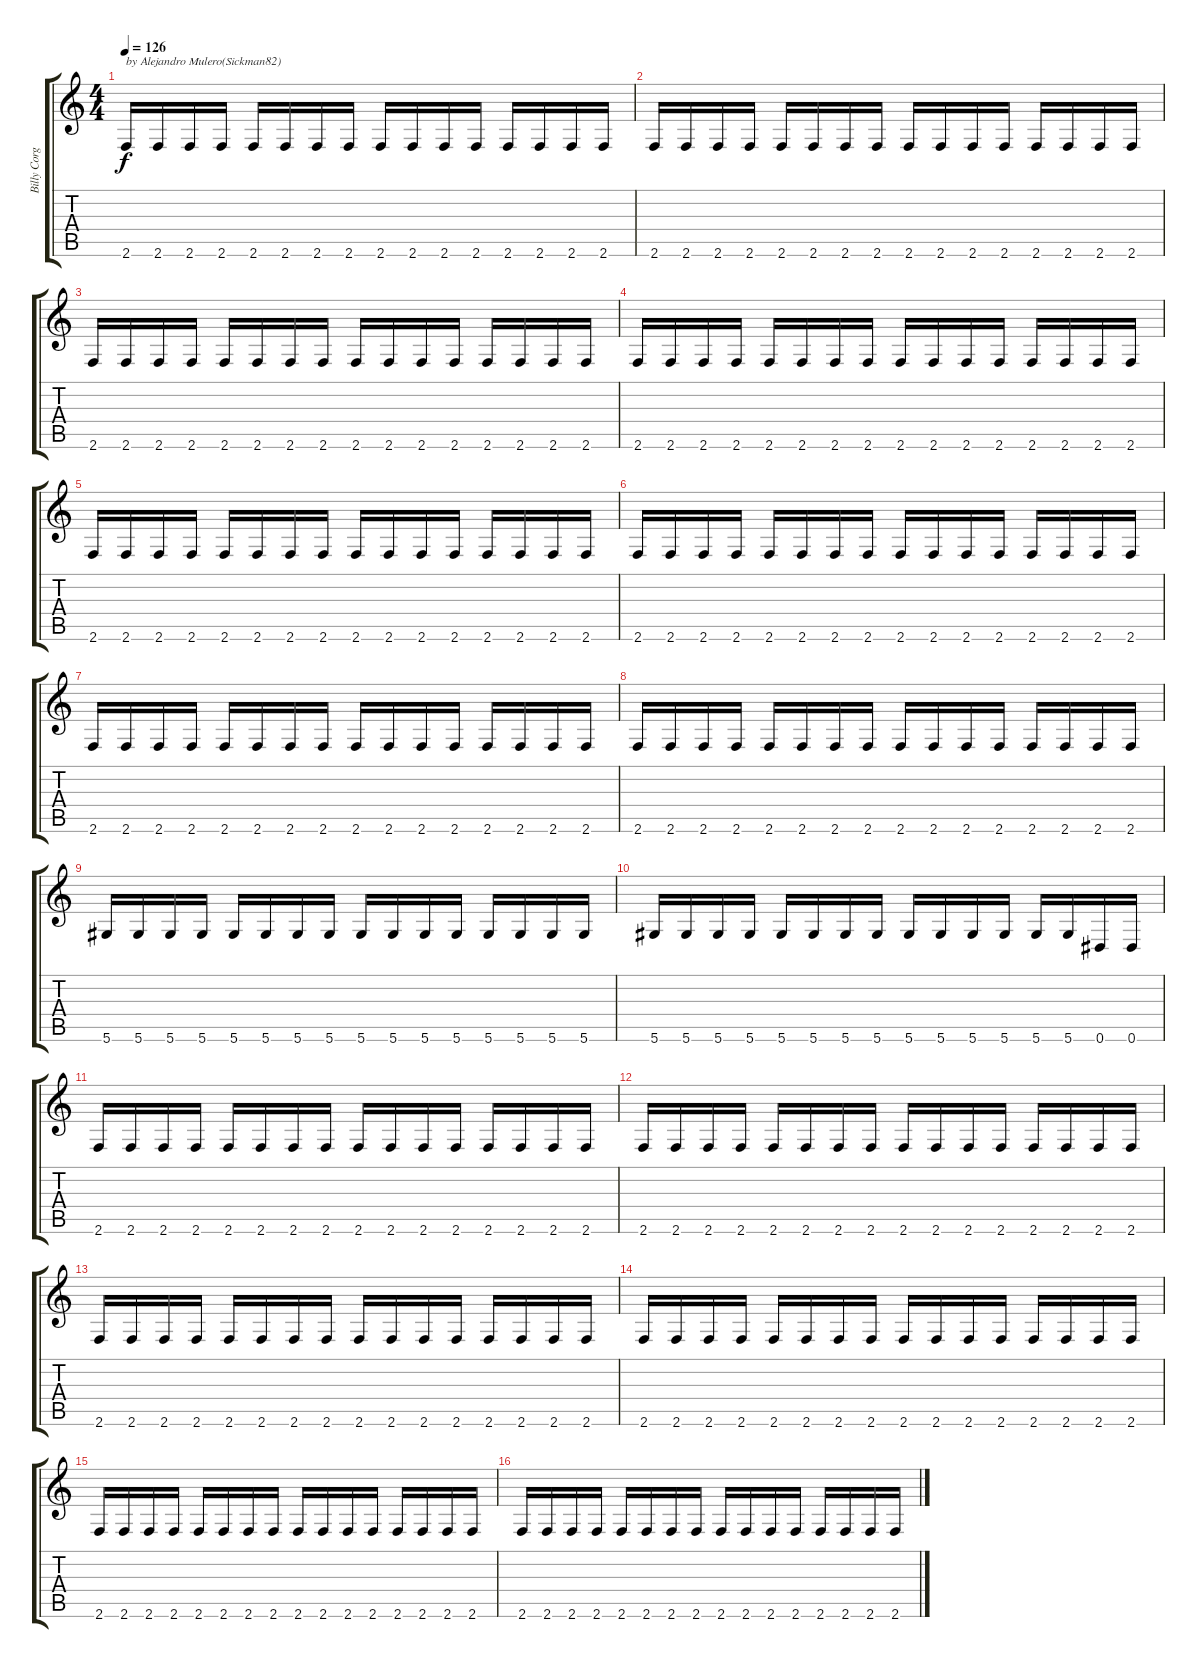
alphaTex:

\track ("Billy Corgan" "Billy Corg") {instrument overdrivenguitar}
\staff {score tabs}
\tuning (Eb4 Bb3 Gb3 Db3 Ab2 Eb2) {hide}
\ts (4 4)
\tempo 126
\clef g2
\ks c
2.6.16{txt "by Alejandro Mulero(Sickman82)" dy f instrument overdrivenguitar} 2.6.16 2.6.16 2.6.16 2.6.16 2.6.16 2.6.16 2.6.16 2.6.16 2.6.16 2.6.16 2.6.16 2.6.16 2.6.16 2.6.16 2.6.16 |
2.6.16 2.6.16 2.6.16 2.6.16 2.6.16 2.6.16 2.6.16 2.6.16 2.6.16 2.6.16 2.6.16 2.6.16 2.6.16 2.6.16 2.6.16 2.6.16 |
2.6.16 2.6.16 2.6.16 2.6.16 2.6.16 2.6.16 2.6.16 2.6.16 2.6.16 2.6.16 2.6.16 2.6.16 2.6.16 2.6.16 2.6.16 2.6.16 |
2.6.16 2.6.16 2.6.16 2.6.16 2.6.16 2.6.16 2.6.16 2.6.16 2.6.16 2.6.16 2.6.16 2.6.16 2.6.16 2.6.16 2.6.16 2.6.16 |
2.6.16 2.6.16 2.6.16 2.6.16 2.6.16 2.6.16 2.6.16 2.6.16 2.6.16 2.6.16 2.6.16 2.6.16 2.6.16 2.6.16 2.6.16 2.6.16 |
2.6.16 2.6.16 2.6.16 2.6.16 2.6.16 2.6.16 2.6.16 2.6.16 2.6.16 2.6.16 2.6.16 2.6.16 2.6.16 2.6.16 2.6.16 2.6.16 |
2.6.16 2.6.16 2.6.16 2.6.16 2.6.16 2.6.16 2.6.16 2.6.16 2.6.16 2.6.16 2.6.16 2.6.16 2.6.16 2.6.16 2.6.16 2.6.16 |
2.6.16 2.6.16 2.6.16 2.6.16 2.6.16 2.6.16 2.6.16 2.6.16 2.6.16 2.6.16 2.6.16 2.6.16 2.6.16 2.6.16 2.6.16 2.6.16 |
5.6.16 5.6.16 5.6.16 5.6.16 5.6.16 5.6.16 5.6.16 5.6.16 5.6.16 5.6.16 5.6.16 5.6.16 5.6.16 5.6.16 5.6.16 5.6.16 |
5.6.16 5.6.16 5.6.16 5.6.16 5.6.16 5.6.16 5.6.16 5.6.16 5.6.16 5.6.16 5.6.16 5.6.16 5.6.16 5.6.16 0.6.16 0.6.16 |
2.6.16 2.6.16 2.6.16 2.6.16 2.6.16 2.6.16 2.6.16 2.6.16 2.6.16 2.6.16 2.6.16 2.6.16 2.6.16 2.6.16 2.6.16 2.6.16 |
2.6.16 2.6.16 2.6.16 2.6.16 2.6.16 2.6.16 2.6.16 2.6.16 2.6.16 2.6.16 2.6.16 2.6.16 2.6.16 2.6.16 2.6.16 2.6.16 |
2.6.16 2.6.16 2.6.16 2.6.16 2.6.16 2.6.16 2.6.16 2.6.16 2.6.16 2.6.16 2.6.16 2.6.16 2.6.16 2.6.16 2.6.16 2.6.16 |
2.6.16 2.6.16 2.6.16 2.6.16 2.6.16 2.6.16 2.6.16 2.6.16 2.6.16 2.6.16 2.6.16 2.6.16 2.6.16 2.6.16 2.6.16 2.6.16 |
2.6.16 2.6.16 2.6.16 2.6.16 2.6.16 2.6.16 2.6.16 2.6.16 2.6.16 2.6.16 2.6.16 2.6.16 2.6.16 2.6.16 2.6.16 2.6.16 |
2.6.16 2.6.16 2.6.16 2.6.16 2.6.16 2.6.16 2.6.16 2.6.16 2.6.16 2.6.16 2.6.16 2.6.16 2.6.16 2.6.16 2.6.16 2.6.16
